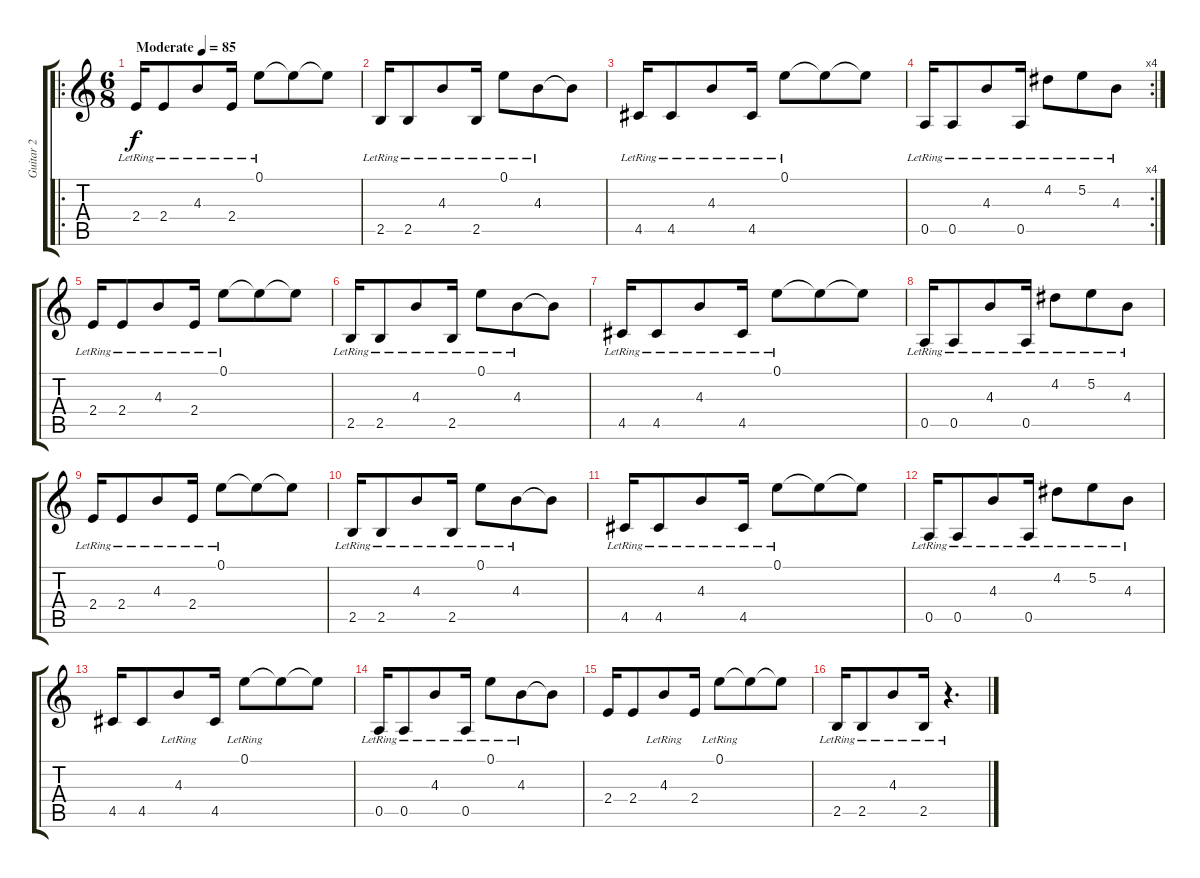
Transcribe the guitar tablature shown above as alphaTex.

\track ("Guitar 2" "Guitar 2") {instrument acousticguitarsteel}
\staff {score tabs}
\tuning (E4 B3 G3 D3 A2 E2) {hide}
\ro
\ts (6 8)
\tempo (85 "Moderate")
\clef g2
\ks c
2.4{lr}.16{dy f instrument acousticguitarsteel} 2.4{lr}.8 4.3{lr}.8 2.4{lr}.16 0.1{lr}.8 0.1{t}.8 0.1{t}.8 |
2.5{lr}.16 2.5{lr}.8 4.3{lr}.8 2.5{lr}.16 0.1{lr}.8 4.3{lr}.8 4.3{t}.8 |
4.5{lr}.16 4.5{lr}.8 4.3{lr}.8 4.5{lr}.16 0.1{lr}.8 0.1{t}.8 0.1{t}.8 |
\rc 4
0.5{lr}.16 0.5{lr}.8 4.3{lr}.8 0.5{lr}.16 4.2{lr}.8 5.2{lr}.8 4.3{lr}.8 |
2.4{lr}.16 2.4{lr}.8 4.3{lr}.8 2.4{lr}.16 0.1{lr}.8 0.1{t}.8 0.1{t}.8 |
2.5{lr}.16 2.5{lr}.8 4.3{lr}.8 2.5{lr}.16 0.1{lr}.8 4.3{lr}.8 4.3{t}.8 |
4.5{lr}.16 4.5{lr}.8 4.3{lr}.8 4.5{lr}.16 0.1{lr}.8 0.1{t}.8 0.1{t}.8 |
0.5{lr}.16 0.5{lr}.8 4.3{lr}.8 0.5{lr}.16 4.2{lr}.8 5.2{lr}.8 4.3{lr}.8 |
2.4{lr}.16 2.4{lr}.8 4.3{lr}.8 2.4{lr}.16 0.1{lr}.8 0.1{t}.8 0.1{t}.8 |
2.5{lr}.16 2.5{lr}.8 4.3{lr}.8 2.5{lr}.16 0.1{lr}.8 4.3{lr}.8 4.3{t}.8 |
4.5{lr}.16 4.5{lr}.8 4.3{lr}.8 4.5{lr}.16 0.1{lr}.8 0.1{t}.8 0.1{t}.8 |
0.5{lr}.16 0.5{lr}.8 4.3{lr}.8 0.5{lr}.16 4.2{lr}.8 5.2{lr}.8 4.3{lr}.8 |
4.5.16 4.5.8 4.3{lr}.8 4.5.16 0.1{lr}.8 0.1{t}.8 0.1{t}.8 |
0.5{lr}.16 0.5{lr}.8 4.3{lr}.8 0.5{lr}.16 0.1{lr}.8 4.3{lr}.8 4.3{t}.8 |
2.4.16 2.4.8 4.3{lr}.8 2.4.16 0.1{lr}.8 0.1{t}.8 0.1{t}.8 |
2.5{lr}.16 2.5{lr}.8 4.3{lr}.8 2.5{lr}.16 r.4{d}
